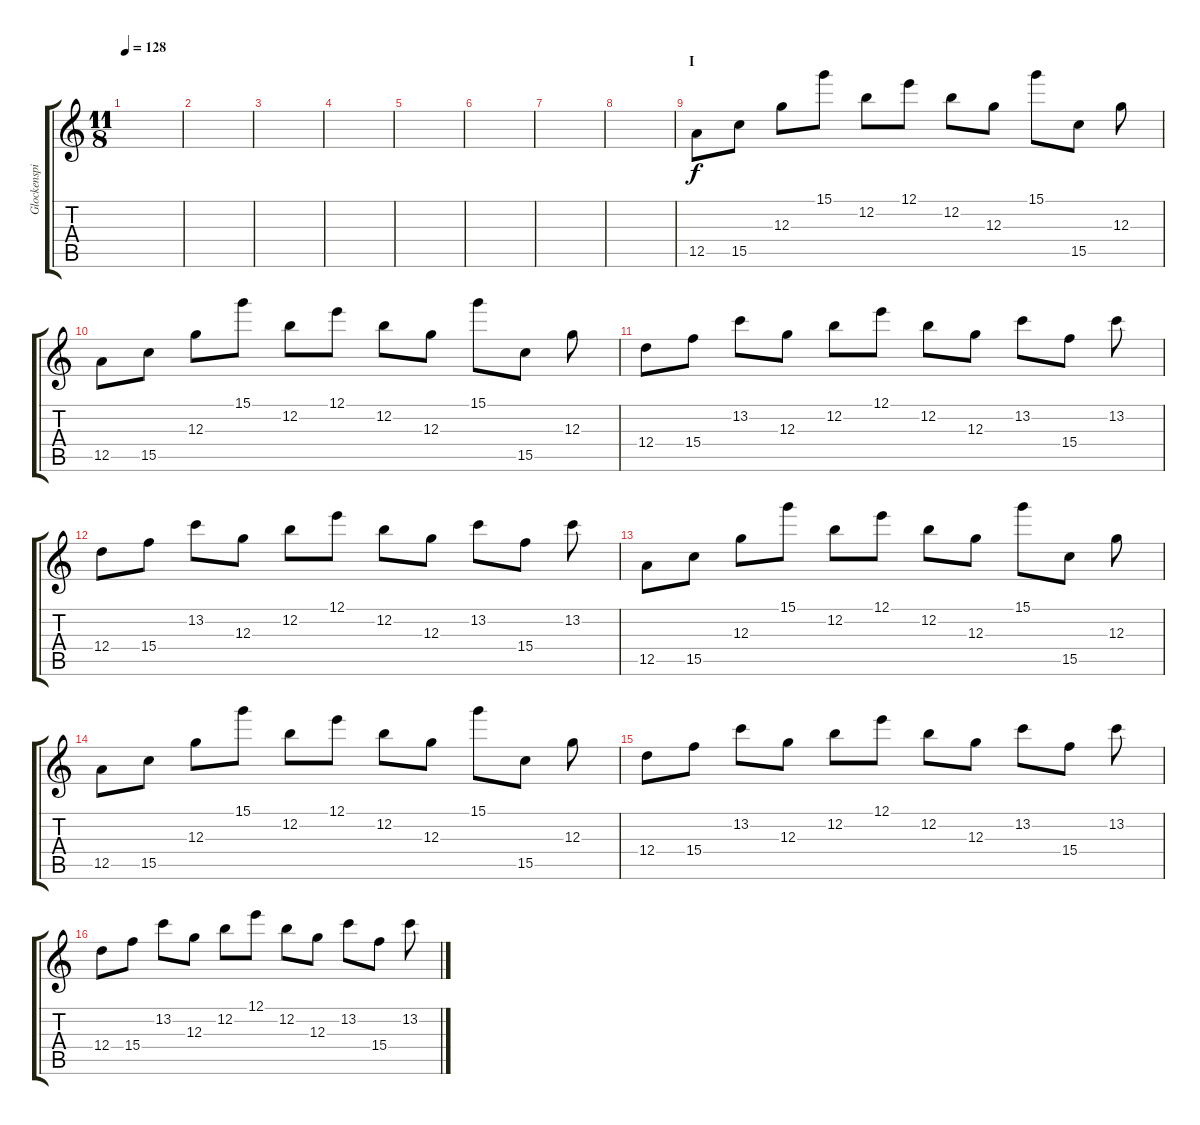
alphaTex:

\track ("Glockenspiel" "Glockenspi") {instrument celesta}
\staff {score tabs}
\tuning (E5 B4 G4 D4 A3 E3) {hide}
\ts (11 8)
\tempo 128
\clef g2
\ks c
|
|
|
|
|
|
|
|
\section ("" "I")
12.5.8 15.5.8 12.3.8 15.1.8 12.2.8 12.1.8 12.2.8 12.3.8 15.1.8 15.5.8 12.3.8 |
12.5.8 15.5.8 12.3.8 15.1.8 12.2.8 12.1.8 12.2.8 12.3.8 15.1.8 15.5.8 12.3.8 |
12.4.8 15.4.8 13.2.8 12.3.8 12.2.8 12.1.8 12.2.8 12.3.8 13.2.8 15.4.8 13.2.8 |
12.4.8 15.4.8 13.2.8 12.3.8 12.2.8 12.1.8 12.2.8 12.3.8 13.2.8 15.4.8 13.2.8 |
12.5.8 15.5.8 12.3.8 15.1.8 12.2.8 12.1.8 12.2.8 12.3.8 15.1.8 15.5.8 12.3.8 |
12.5.8 15.5.8 12.3.8 15.1.8 12.2.8 12.1.8 12.2.8 12.3.8 15.1.8 15.5.8 12.3.8 |
12.4.8 15.4.8 13.2.8 12.3.8 12.2.8 12.1.8 12.2.8 12.3.8 13.2.8 15.4.8 13.2.8 |
12.4.8 15.4.8 13.2.8 12.3.8 12.2.8 12.1.8 12.2.8 12.3.8 13.2.8 15.4.8 13.2.8
